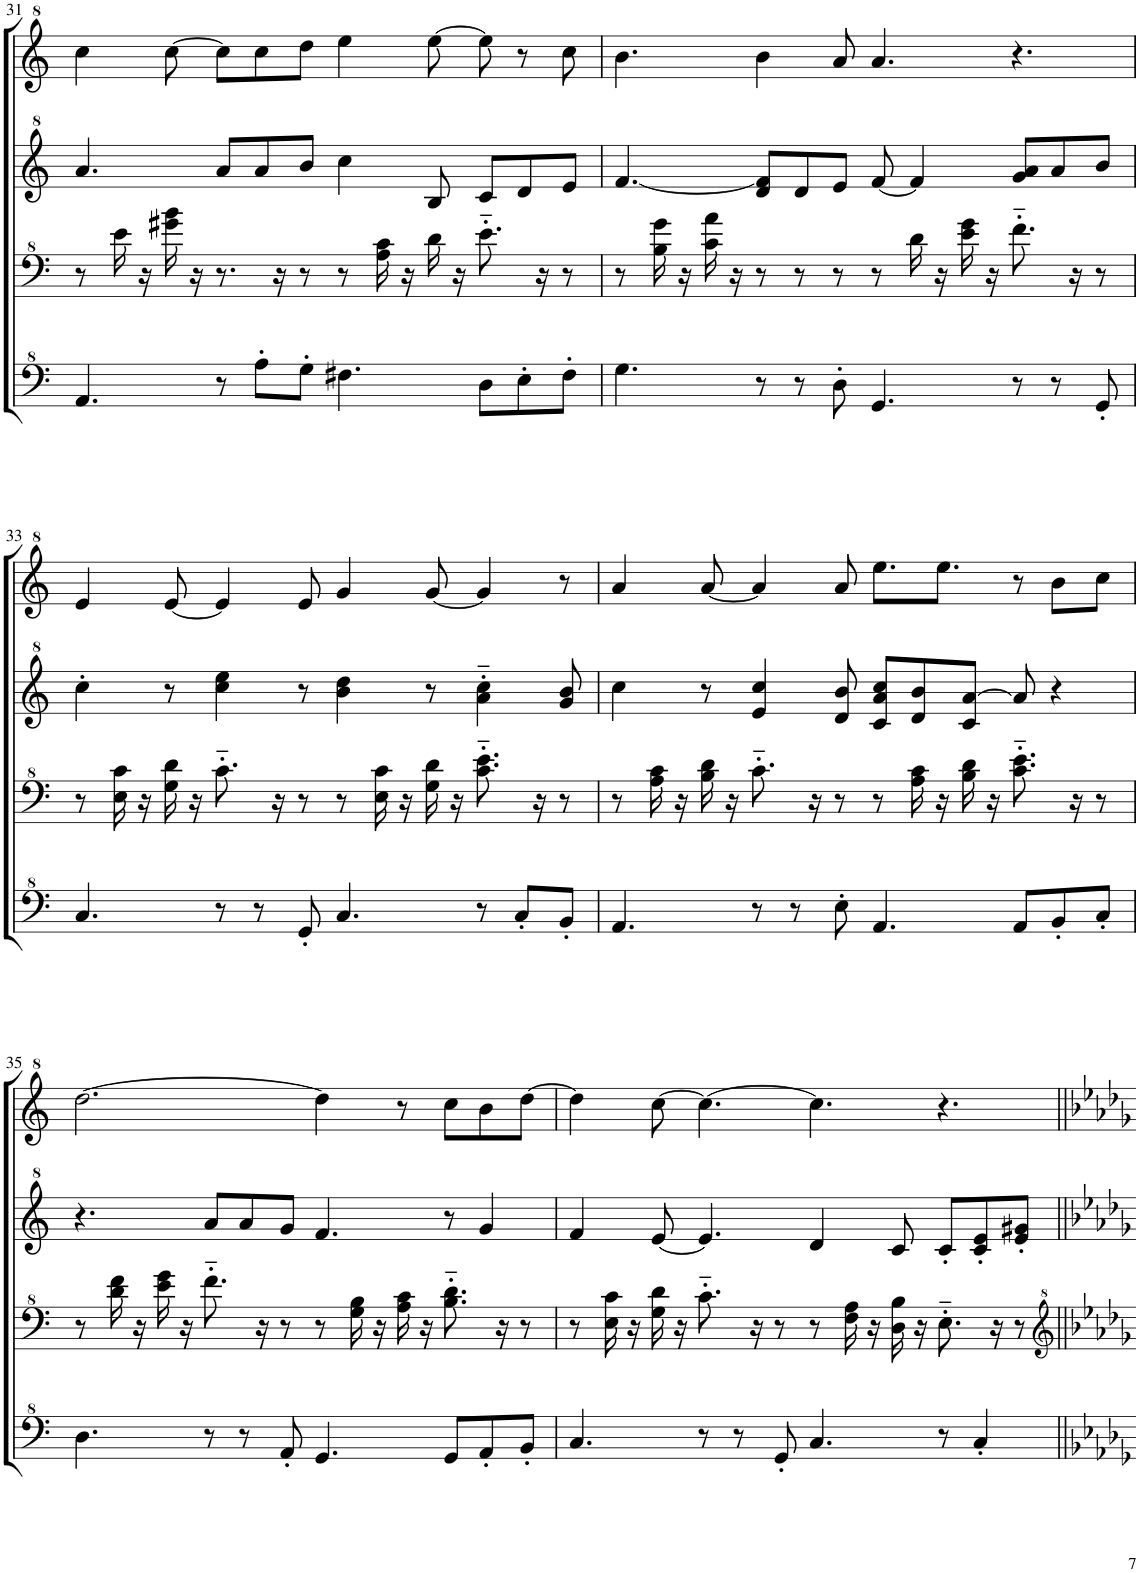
**kern	**kern	**kern	**kern
*part1	*part1	*part1	*part1
*staff4	*staff3	*staff2	*staff1
*I"Model III	*	*	*
!!LO:PB:g=z
*clefF^4	*clefF^4	*clefG^2	*clefG^2
*k[]	*k[]	*k[]	*k[]
*M12/8	*M12/8	*M12/8	*M12/8
=31	=31	=31	=31
4.A/	8r	4.aa/	4ccc\
.	16ee\	.	.
.	16r	.	.
.	16gg#X\ 16bb\	.	[8ccc\
.	16r	.	.
8r	8.r	8aa/L	8ccc\L]
8a'\L	.	8aa/	8ccc\
.	16r	.	.
8g'\J	8r	8bb/J	8ddd\J
4.f#X\	8r	4ccc\	4eee\
.	16a\ 16cc\	.	.
.	16r	.	.
.	16dd\	8b/	[8eee\
.	16r	.	.
8d\L	8.ee'~\	8cc/L	8eee\]
8e'\	.	8dd/	8r
.	16r	.	.
8f#'\J	8r	8ee/J	8ccc\
=32	=32	=32	=32
4.g\	8r	[4.ff/	4.bb\
.	16b\ 16gg\	.	.
.	16r	.	.
.	16cc\ 16aa\	.	.
.	16r	.	.
8r	8r	8dd/ 8ff/]L	4bb\
8r	8r	8dd/	.
8d'\	8r	8ee/J	8aa/
4.G/	8r	[8ff/	4.aa/
.	16dd\	4ff/]	.
.	16r	.	.
.	16ee\ 16gg\	.	.
.	16r	.	.
8r	8.ff'~\	8gg/ 8aa/L	4.r
8r	.	8aa/	.
.	16r	.	.
8G'/	8r	8bb/J	.
!!LO:LB:g=z
=33	=33	=33	=33
4.c/	8r	4ccc'\	4ee/
.	16e\ 16cc\	.	.
.	16r	.	.
.	16g\ 16dd\	8r	[8ee/
.	16r	.	.
8r	8.cc'~\	4ccc\ 4eee\	4ee/]
8r	.	.	.
.	16r	.	.
8G'/	8r	8r	8ee/
4.c/	8r	4bb\ 4ddd\	4gg/
.	16e\ 16cc\	.	.
.	16r	.	.
.	16g\ 16dd\	8r	[8gg/
.	16r	.	.
8r	8.cc\'~ 8.ee\'~	4aa\'~ 4ccc\'~	4gg/]
8c'/L	.	.	.
.	16r	.	.
8B'/J	8r	8gg/ 8bb/	8r
=34	=34	=34	=34
4.A/	8r	4ccc\	4aa/
.	16a\ 16cc\	.	.
.	16r	.	.
.	16b\ 16dd\	8r	[8aa/
.	16r	.	.
8r	8.cc'~\	4ee/ 4ccc/	4aa/]
8r	.	.	.
.	16r	.	.
8e'\	8r	8dd/ 8bb/	8aa/
4.A/	8r	8cc/ 8aa/ 8ccc/L	8.eee\L
.	16a\ 16cc\	8dd/ 8bb/	.
.	16r	.	8.eee\J
.	16b\ 16dd\	8cc/ [8aa/J	.
.	16r	.	.
8A/L	8.cc\'~ 8.ee\'~	8aa/]	8r
8B'/	.	4r	8bb\L
.	16r	.	.
8c'/J	8r	.	8ccc\J
!!LO:LB:g=z
=35	=35	=35	=35
4.d\	8r	4.r	[2.ddd\
.	16dd\ 16ff\	.	.
.	16r	.	.
.	16ee\ 16gg\	.	.
.	16r	.	.
8r	8.ff'~\	8aa/L	.
8r	.	8aa/	.
.	16r	.	.
8A'/	8r	8gg/J	.
4.G/	8r	4.ff/	4ddd\]
.	16g\ 16b\	.	.
.	16r	.	.
.	16a\ 16cc\	.	8r
.	16r	.	.
8G/L	8.b\'~ 8.dd\'~	8r	8ccc\L
8A'/	.	4gg/	8bb\
.	16r	.	.
8B'/J	8r	.	[8ddd\J
=36	=36	=36	=36
4.c/	8r	4ff/	4ddd\]
.	16e\ 16cc\	.	.
.	16r	.	.
.	16g\ 16dd\	[8ee/	[8ccc\
.	16r	.	.
8r	8.cc'~\	4.ee/]	4.ccc\_
8r	.	.	.
.	16r	.	.
8G'/	8r	.	.
4.c/	8r	4dd/	4.ccc\]
.	16f\ 16a\	.	.
.	16r	.	.
.	16d\ 16b\	8cc/	.
.	16r	.	.
8r	8.e'~\	8cc'/L	4.r
4c'/	.	8cc/' 8ee/'	.
.	16r	.	.
.	8r	8ee/' 8gg#X/'J	.
=||	=||	=||	=||
*-	*-	*-	*-
